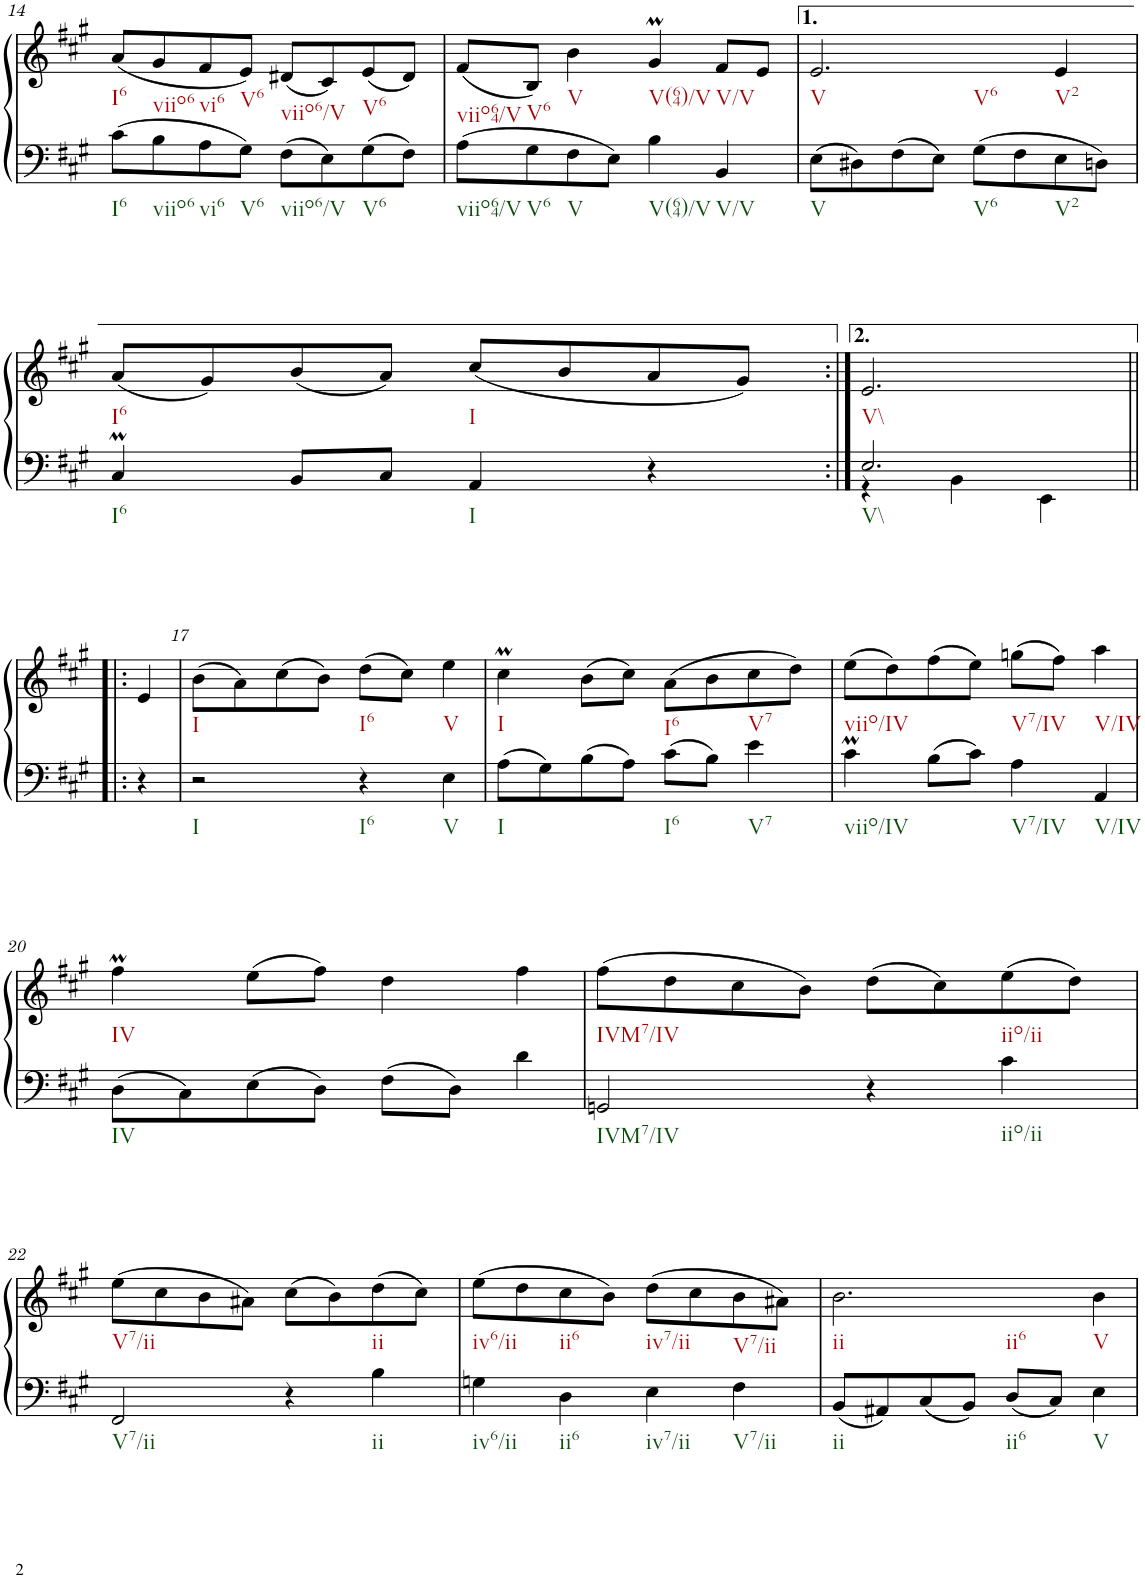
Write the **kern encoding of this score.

**kern	**kern
*part1	*part1
*staff2	*staff1
*I"unbenannt1	*
!!LO:PB:g=z
*clefF4	*clefG2
*k[f#c#g#]	*k[f#c#g#]
*M2/2	*M2/2
=14	=14
8c#\L	(8a/L
8B\	8g#/
8A\	8f#/
8G#\J	8e/J)
8F#\L	(8d#X/L
8E\	8c#/)
8G#\	(8e/
8F#\J	8d#/J)
=15	=15
8A\L	(8f#/L
8G#\	8B/J)
8F#\	4b\
8E\J	.
4B\	4g#m/
4BB/	8f#/L
.	8e/J
=16	=16
8E\L	2.e/
8D#X\	.
8F#\	.
8E\J	.
8G#\L	.
8F#\	.
8E\	4e/
8Dn\J	.
!!LO:LB:g=z
=16X1	=16X1
4C#m/	(8a/L
.	8g#/)
8BB/L	(8b/
8C#/J	8a/J)
4AA/	(8cc#/L
.	8b/
4r	8a/
.	8g#/J)
=16X2:|!	=16X2:|!
*^	*
2.E/	4r	2.e/
.	4BB\	.
.	4EE\	.
*v	*v	*
!!LO:LB:g=z
=16X3!|:	=16X3!|:
4r	4e/
=17	=17
2r	(8b\L
.	8a\)
.	(8cc#\
.	8b\J)
4r	(8dd\L
.	8cc#\J)
4E\	4ee\
=18	=18
8A\L	4cc#m\
8G#\	.
8B\	(8b\L
8A\J	8cc#\J)
8c#\L	(8a\L
8B\J	8b\
4e\	8cc#\
.	8dd\J)
=19	=19
4c#m\	(8ee\L
.	8dd\)
8B\L	(8ff#\
8c#\J	8ee\J)
4A\	(8ggn\L
.	8ff#\J)
4AA/	4aa\
!!LO:LB:g=z
=20	=20
8D\L	4ff#M\
8C#\	.
8E\	(8ee\L
8D\J	8ff#\J)
8F#\L	4dd\
8D\J	.
4d\	4ff#\
=21	=21
2GGn/	(8ff#\L
.	8dd\
.	8cc#\
.	8b\J)
4r	(8dd\L
.	8cc#\)
4c#\	(8ee\
.	8dd\J)
!!LO:LB:g=z
=22	=22
2FF#/	(8ee\L
.	8cc#\
.	8b\
.	8a#X\J)
4r	(8cc#\L
.	8b\)
4B\	(8dd\
.	8cc#\J)
=23	=23
4Gn\	(8ee\L
.	8dd\
4D\	8cc#\
.	8b\J)
4E\	(8dd\L
.	8cc#\
4F#\	8b\
.	8a#X\J)
=24	=24
8BB/L	2.b\
8AA#X/	.
8C#/	.
8BB/J	.
8D/L	.
8C#/J	.
4E\	4b\
=	=
*-	*-
